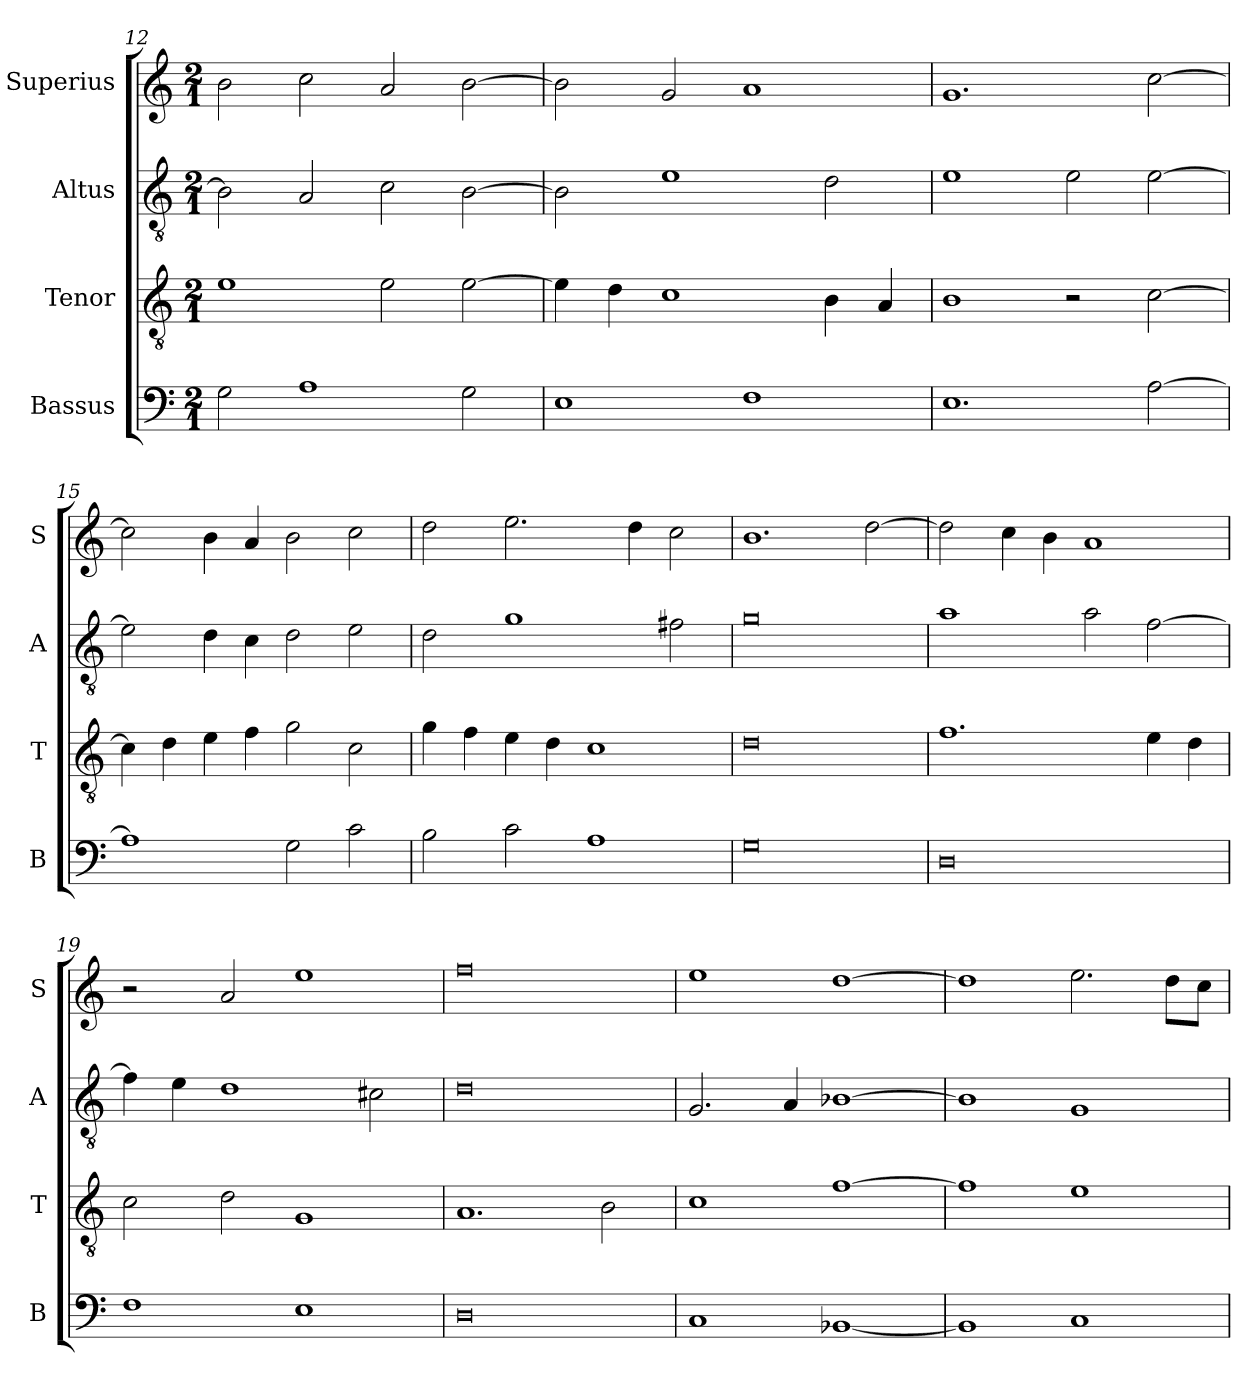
**kern	**kern	**kern	**kern
*part4	*part3	*part2	*part1
*staff4	*staff3	*staff2	*staff1
*I"Bassus	*I"Tenor	*I"Altus	*I"Superius
*I'B	*I'T	*I'A	*I'S
*clefF4	*clefGv2	*clefGv2	*clefG2
*k[]	*k[]	*k[]	*k[]
*M2/1	*M2/1	*M2/1	*M2/1
=12	=12	=12	=12
2G\	1e	2B\]	2b\
1A	.	2A/	2cc\
.	2e\	2c\	2a/
2G\	[2e\	[2B\	[2b\
=13	=13	=13	=13
1E	4e\]	2B\]	2b\]
.	4d\	.	.
.	1c	1e	2g/
1F	.	.	1a
.	4B\	2d\	.
.	4A/	.	.
=14	=14	=14	=14
1.E	1B	1e	1.g
.	2r	2e\	.
[2A\	[2c\	[2e\	[2cc\
=15	=15	=15	=15
1A]	4c\]	2e\]	2cc\]
.	4d\	.	.
.	4e\	4d\	4b\
.	4f\	4c\	4a/
2G\	2g\	2d\	2b\
2c\	2c\	2e\	2cc\
=16	=16	=16	=16
2B\	4g\	2d\	2dd\
.	4f\	.	.
2c\	4e\	1g	2.ee\
.	4d\	.	.
1A	1c	.	.
.	.	.	4dd\
.	.	2f#X\	2cc\
=17	=17	=17	=17
0G	0d	0g	1.b
.	.	.	[2dd\
=18	=18	=18	=18
0D	1.f	1a	2dd\]
.	.	.	4cc\
.	.	.	4b\
.	.	2a\	1a
.	4e\	[2f\	.
.	4d\	.	.
=19	=19	=19	=19
1F	2c\	4f\]	2r
.	.	4e\	.
.	2d\	1d	2a/
1E	1G	.	1ee
.	.	2c#X\	.
=20	=20	=20	=20
0D	1.A	0d	0ff
.	2B\	.	.
=21	=21	=21	=21
1C	1c	2.G/	1ee
.	.	4A/	.
[1BB-X	[1f	[1B-X	[1dd
=22	=22	=22	=22
1BB-]	1f]	1B-]	1dd]
1C	1e	1G	2.ee\
.	.	.	8dd\L
.	.	.	8cc\J
=	=	=	=
*-	*-	*-	*-
